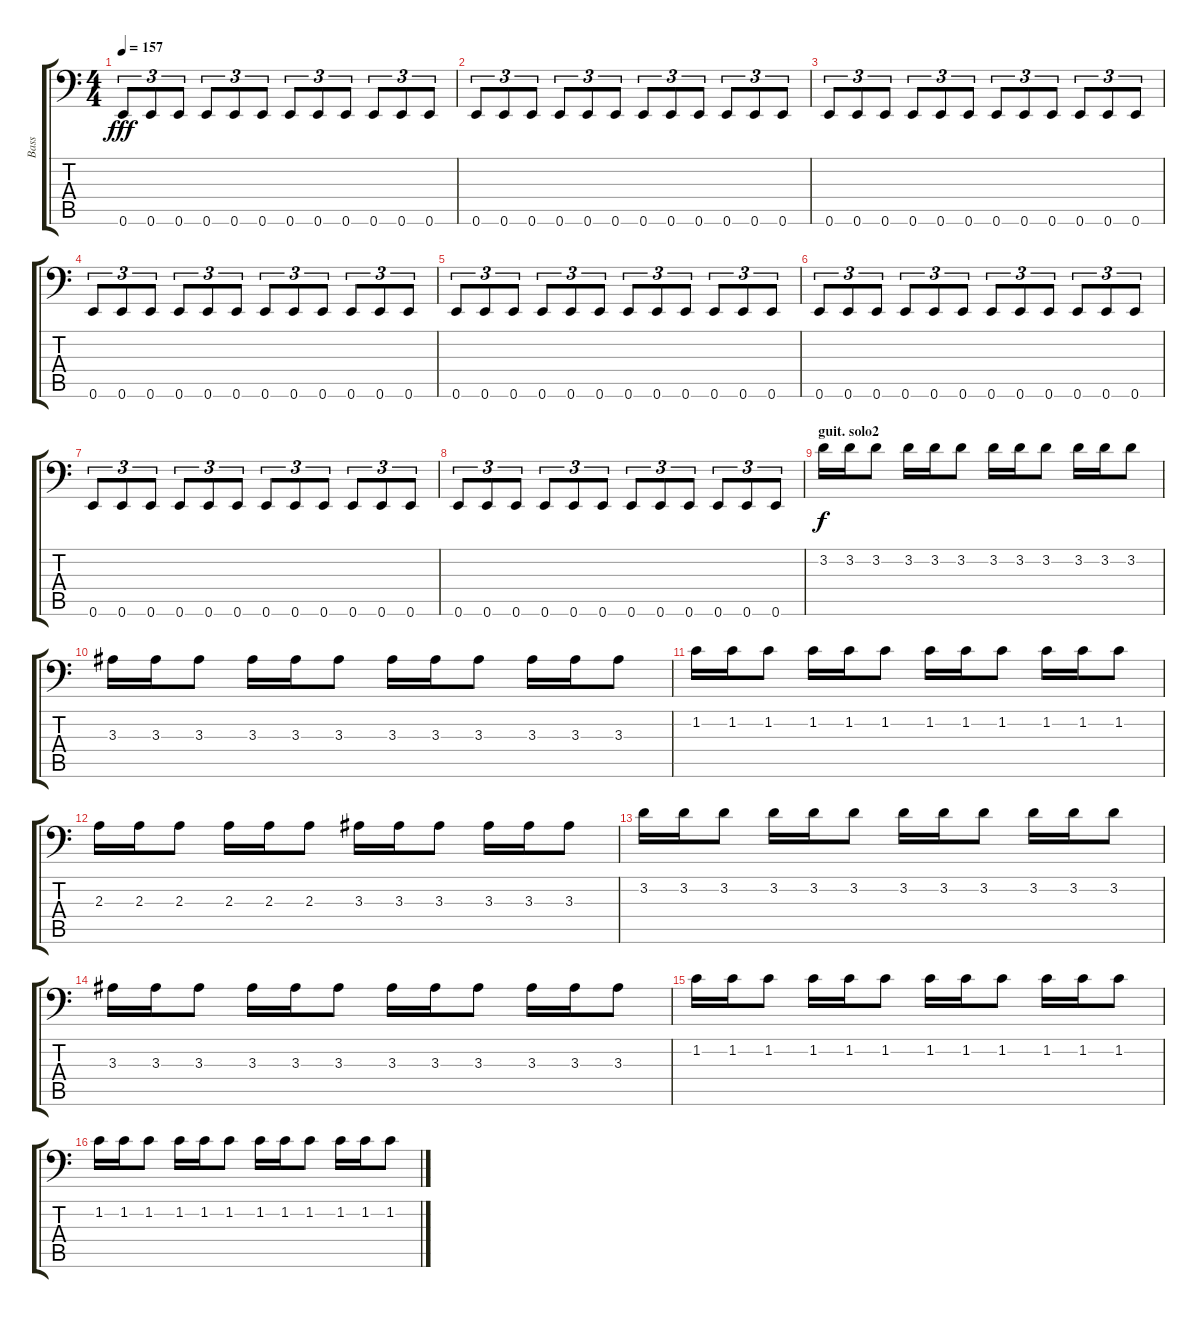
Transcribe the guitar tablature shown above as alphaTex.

\track ("Bass" "Bass") {instrument electricbassfinger}
\staff {score tabs}
\tuning (E3 B2 G2 D2 A1 E1) {hide}
\ts (4 4)
\tempo 157
\clef f4
\ks c
0.6.8{tu (3 2) dy fff} 0.6.8{tu (3 2)} 0.6.8{tu (3 2)} 0.6.8{tu (3 2)} 0.6.8{tu (3 2)} 0.6.8{tu (3 2)} 0.6.8{tu (3 2)} 0.6.8{tu (3 2)} 0.6.8{tu (3 2)} 0.6.8{tu (3 2)} 0.6.8{tu (3 2)} 0.6.8{tu (3 2)} |
0.6.8{tu (3 2)} 0.6.8{tu (3 2)} 0.6.8{tu (3 2)} 0.6.8{tu (3 2)} 0.6.8{tu (3 2)} 0.6.8{tu (3 2)} 0.6.8{tu (3 2)} 0.6.8{tu (3 2)} 0.6.8{tu (3 2)} 0.6.8{tu (3 2)} 0.6.8{tu (3 2)} 0.6.8{tu (3 2)} |
0.6.8{tu (3 2)} 0.6.8{tu (3 2)} 0.6.8{tu (3 2)} 0.6.8{tu (3 2)} 0.6.8{tu (3 2)} 0.6.8{tu (3 2)} 0.6.8{tu (3 2)} 0.6.8{tu (3 2)} 0.6.8{tu (3 2)} 0.6.8{tu (3 2)} 0.6.8{tu (3 2)} 0.6.8{tu (3 2)} |
0.6.8{tu (3 2)} 0.6.8{tu (3 2)} 0.6.8{tu (3 2)} 0.6.8{tu (3 2)} 0.6.8{tu (3 2)} 0.6.8{tu (3 2)} 0.6.8{tu (3 2)} 0.6.8{tu (3 2)} 0.6.8{tu (3 2)} 0.6.8{tu (3 2)} 0.6.8{tu (3 2)} 0.6.8{tu (3 2)} |
0.6.8{tu (3 2)} 0.6.8{tu (3 2)} 0.6.8{tu (3 2)} 0.6.8{tu (3 2)} 0.6.8{tu (3 2)} 0.6.8{tu (3 2)} 0.6.8{tu (3 2)} 0.6.8{tu (3 2)} 0.6.8{tu (3 2)} 0.6.8{tu (3 2)} 0.6.8{tu (3 2)} 0.6.8{tu (3 2)} |
0.6.8{tu (3 2)} 0.6.8{tu (3 2)} 0.6.8{tu (3 2)} 0.6.8{tu (3 2)} 0.6.8{tu (3 2)} 0.6.8{tu (3 2)} 0.6.8{tu (3 2)} 0.6.8{tu (3 2)} 0.6.8{tu (3 2)} 0.6.8{tu (3 2)} 0.6.8{tu (3 2)} 0.6.8{tu (3 2)} |
0.6.8{tu (3 2)} 0.6.8{tu (3 2)} 0.6.8{tu (3 2)} 0.6.8{tu (3 2)} 0.6.8{tu (3 2)} 0.6.8{tu (3 2)} 0.6.8{tu (3 2)} 0.6.8{tu (3 2)} 0.6.8{tu (3 2)} 0.6.8{tu (3 2)} 0.6.8{tu (3 2)} 0.6.8{tu (3 2)} |
0.6.8{tu (3 2)} 0.6.8{tu (3 2)} 0.6.8{tu (3 2)} 0.6.8{tu (3 2)} 0.6.8{tu (3 2)} 0.6.8{tu (3 2)} 0.6.8{tu (3 2)} 0.6.8{tu (3 2)} 0.6.8{tu (3 2)} 0.6.8{tu (3 2)} 0.6.8{tu (3 2)} 0.6.8{tu (3 2)} |
\section ("" "guit. solo2")
3.2.16{dy f} 3.2.16 3.2.8 3.2.16 3.2.16 3.2.8 3.2.16 3.2.16 3.2.8 3.2.16 3.2.16 3.2.8 |
3.3.16 3.3.16 3.3.8 3.3.16 3.3.16 3.3.8 3.3.16 3.3.16 3.3.8 3.3.16 3.3.16 3.3.8 |
1.2.16 1.2.16 1.2.8 1.2.16 1.2.16 1.2.8 1.2.16 1.2.16 1.2.8 1.2.16 1.2.16 1.2.8 |
2.3.16 2.3.16 2.3.8 2.3.16 2.3.16 2.3.8 3.3.16 3.3.16 3.3.8 3.3.16 3.3.16 3.3.8 |
3.2.16 3.2.16 3.2.8 3.2.16 3.2.16 3.2.8 3.2.16 3.2.16 3.2.8 3.2.16 3.2.16 3.2.8 |
3.3.16 3.3.16 3.3.8 3.3.16 3.3.16 3.3.8 3.3.16 3.3.16 3.3.8 3.3.16 3.3.16 3.3.8 |
1.2.16 1.2.16 1.2.8 1.2.16 1.2.16 1.2.8 1.2.16 1.2.16 1.2.8 1.2.16 1.2.16 1.2.8 |
1.2.16 1.2.16 1.2.8 1.2.16 1.2.16 1.2.8 1.2.16 1.2.16 1.2.8 1.2.16 1.2.16 1.2.8
